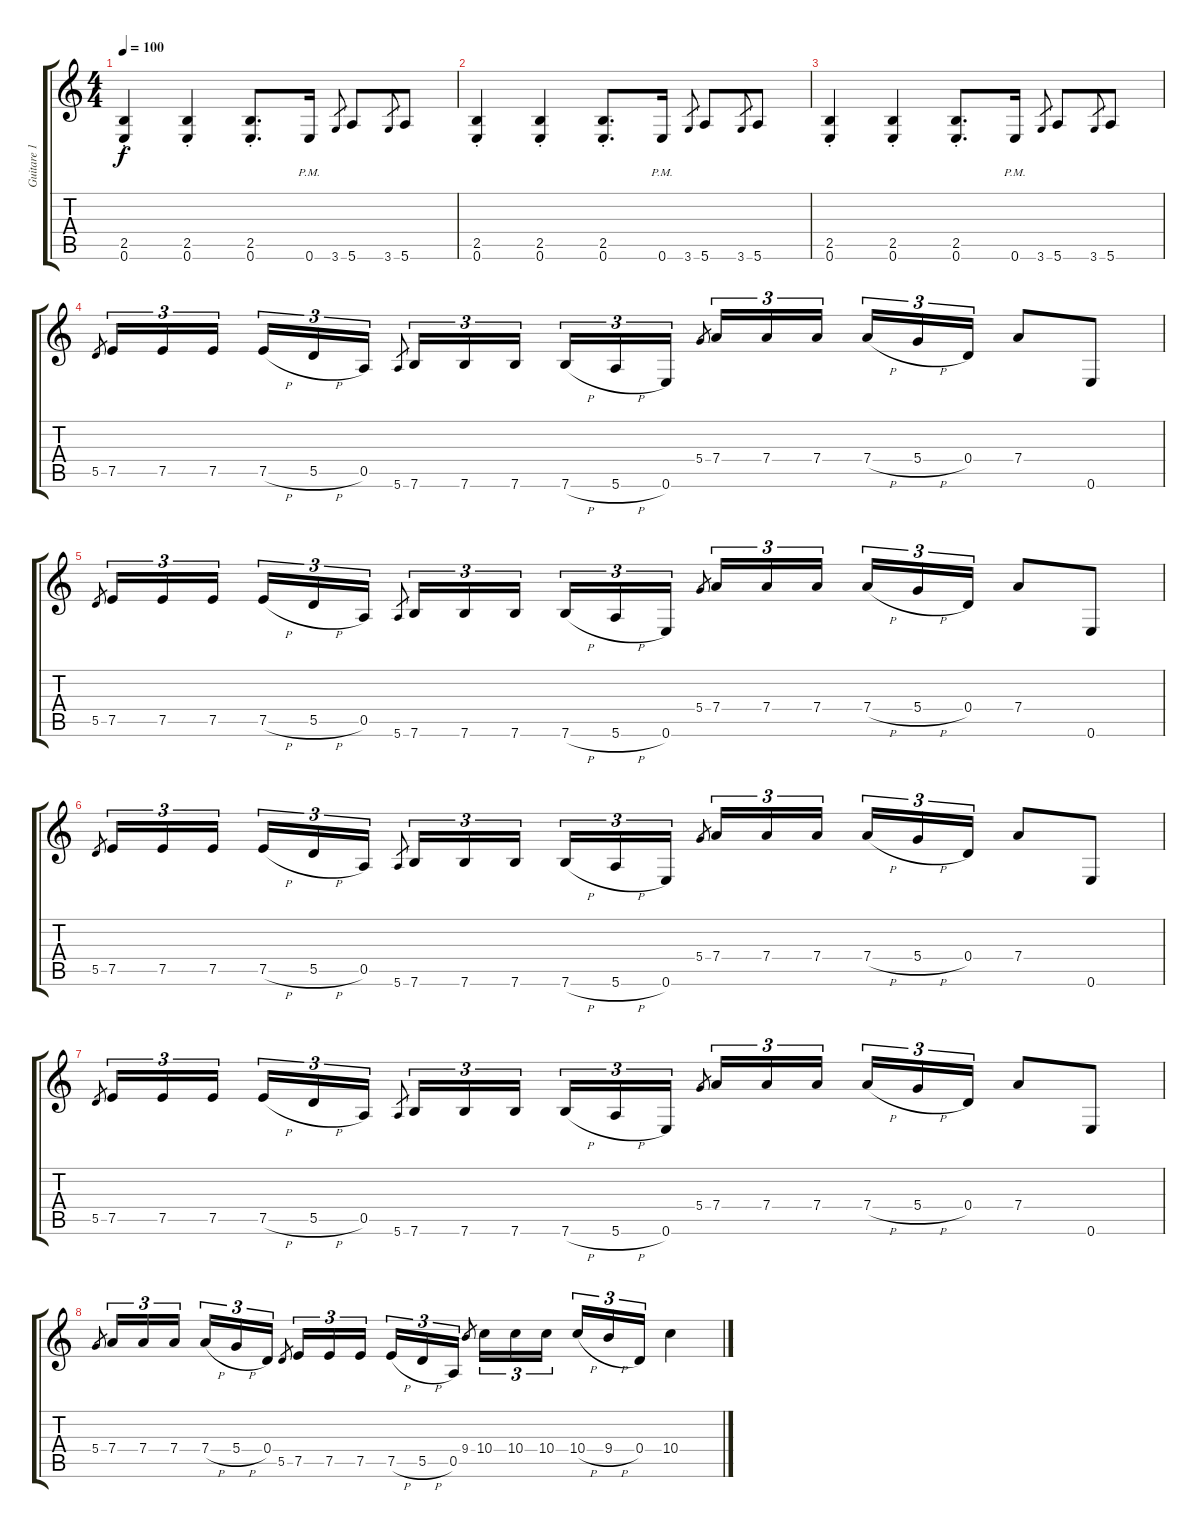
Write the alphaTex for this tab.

\track ("Guitare 1" "Guitare 1") {instrument distortionguitar}
\staff {score tabs}
\tuning (E4 B3 G3 D3 A2 E2) {hide}
\ts (4 4)
\tempo 100
\clef g2
\ks c
(2.5{st} 0.6{st}).4{dy f} (2.5{st} 0.6{st}).4 (2.5{st} 0.6{st}).8{d} 0.6{pm}.16 3.6.8{gr} 5.6.8 3.6.8{gr} 5.6.8 |
(2.5{st} 0.6{st}).4 (2.5{st} 0.6{st}).4 (2.5{st} 0.6{st}).8{d} 0.6{pm}.16 3.6.8{gr} 5.6.8 3.6.8{gr} 5.6.8 |
(2.5{st} 0.6{st}).4 (2.5{st} 0.6{st}).4 (2.5{st} 0.6{st}).8{d} 0.6{pm}.16 3.6.8{gr} 5.6.8 3.6.8{gr} 5.6.8 |
5.5.8{gr} 7.5.16{tu (3 2)} 7.5.16{tu (3 2)} 7.5.16{tu (3 2) beam splitsecondary} 7.5{h}.16{tu (3 2)} 5.5{h}.16{tu (3 2)} 0.5.16{tu (3 2)} 5.6.8{gr} 7.6.16{tu (3 2)} 7.6.16{tu (3 2)} 7.6.16{tu (3 2) beam splitsecondary} 7.6{h}.16{tu (3 2)} 5.6{h}.16{tu (3 2)} 0.6.16{tu (3 2)} 5.4.8{gr} 7.4.16{tu (3 2)} 7.4.16{tu (3 2)} 7.4.16{tu (3 2) beam splitsecondary} 7.4{h}.16{tu (3 2)} 5.4{h}.16{tu (3 2)} 0.4.16{tu (3 2)} 7.4.8 0.6.8 |
5.5.8{gr} 7.5.16{tu (3 2)} 7.5.16{tu (3 2)} 7.5.16{tu (3 2) beam splitsecondary} 7.5{h}.16{tu (3 2)} 5.5{h}.16{tu (3 2)} 0.5.16{tu (3 2)} 5.6.8{gr} 7.6.16{tu (3 2)} 7.6.16{tu (3 2)} 7.6.16{tu (3 2) beam splitsecondary} 7.6{h}.16{tu (3 2)} 5.6{h}.16{tu (3 2)} 0.6.16{tu (3 2)} 5.4.8{gr} 7.4.16{tu (3 2)} 7.4.16{tu (3 2)} 7.4.16{tu (3 2) beam splitsecondary} 7.4{h}.16{tu (3 2)} 5.4{h}.16{tu (3 2)} 0.4.16{tu (3 2)} 7.4.8 0.6.8 |
5.5.8{gr} 7.5.16{tu (3 2)} 7.5.16{tu (3 2)} 7.5.16{tu (3 2) beam splitsecondary} 7.5{h}.16{tu (3 2)} 5.5{h}.16{tu (3 2)} 0.5.16{tu (3 2)} 5.6.8{gr} 7.6.16{tu (3 2)} 7.6.16{tu (3 2)} 7.6.16{tu (3 2) beam splitsecondary} 7.6{h}.16{tu (3 2)} 5.6{h}.16{tu (3 2)} 0.6.16{tu (3 2)} 5.4.8{gr} 7.4.16{tu (3 2)} 7.4.16{tu (3 2)} 7.4.16{tu (3 2) beam splitsecondary} 7.4{h}.16{tu (3 2)} 5.4{h}.16{tu (3 2)} 0.4.16{tu (3 2)} 7.4.8 0.6.8 |
5.5.8{gr} 7.5.16{tu (3 2)} 7.5.16{tu (3 2)} 7.5.16{tu (3 2) beam splitsecondary} 7.5{h}.16{tu (3 2)} 5.5{h}.16{tu (3 2)} 0.5.16{tu (3 2)} 5.6.8{gr} 7.6.16{tu (3 2)} 7.6.16{tu (3 2)} 7.6.16{tu (3 2) beam splitsecondary} 7.6{h}.16{tu (3 2)} 5.6{h}.16{tu (3 2)} 0.6.16{tu (3 2)} 5.4.8{gr} 7.4.16{tu (3 2)} 7.4.16{tu (3 2)} 7.4.16{tu (3 2) beam splitsecondary} 7.4{h}.16{tu (3 2)} 5.4{h}.16{tu (3 2)} 0.4.16{tu (3 2)} 7.4.8 0.6.8 |
5.4.8{gr} 7.4.16{tu (3 2)} 7.4.16{tu (3 2)} 7.4.16{tu (3 2) beam splitsecondary} 7.4{h}.16{tu (3 2)} 5.4{h}.16{tu (3 2)} 0.4.16{tu (3 2)} 5.5.8{gr} 7.5.16{tu (3 2)} 7.5.16{tu (3 2)} 7.5.16{tu (3 2) beam splitsecondary} 7.5{h}.16{tu (3 2)} 5.5{h}.16{tu (3 2)} 0.5.16{tu (3 2)} 9.4.8{gr} 10.4.16{tu (3 2)} 10.4.16{tu (3 2)} 10.4.16{tu (3 2) beam splitsecondary} 10.4{h}.16{tu (3 2)} 9.4{h}.16{tu (3 2)} 0.4.16{tu (3 2)} 10.4.4
